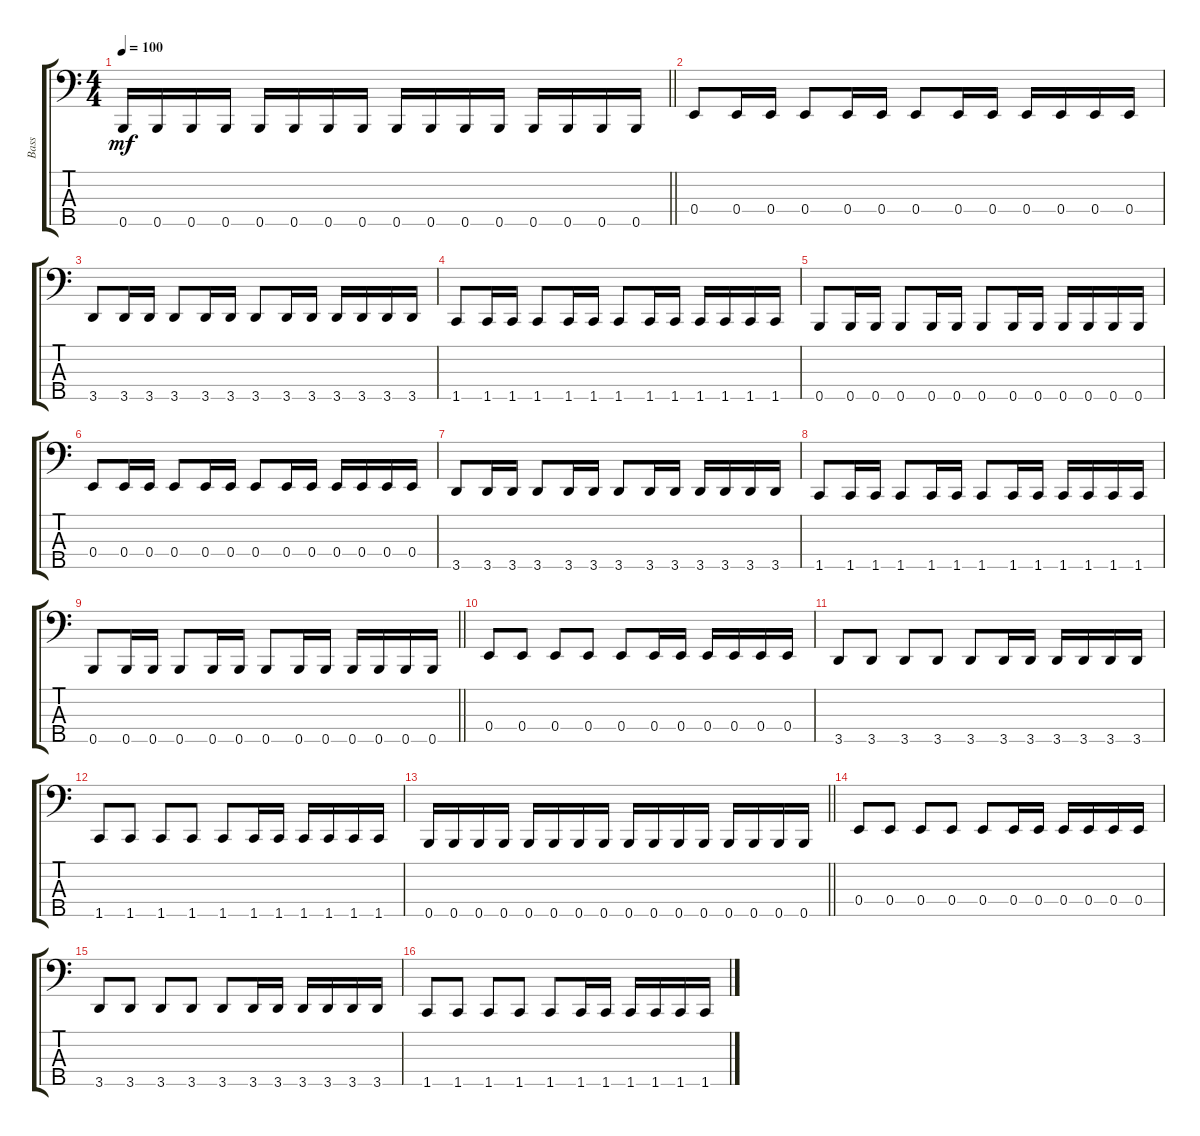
\track ("Bass" "Bass") {instrument electricbassfinger}
\staff {score tabs}
\tuning (G2 D2 A1 E1 B0) {hide}
\ts (4 4)
\tempo 100
\clef f4
\barLineRight lightlight
\ks c
0.5.16{dy mf} 0.5.16 0.5.16 0.5.16 0.5.16 0.5.16 0.5.16 0.5.16 0.5.16 0.5.16 0.5.16 0.5.16 0.5.16 0.5.16 0.5.16 0.5.16 |
0.4.8 0.4.16 0.4.16 0.4.8 0.4.16 0.4.16 0.4.8 0.4.16 0.4.16 0.4.16 0.4.16 0.4.16 0.4.16 |
3.5.8 3.5.16 3.5.16 3.5.8 3.5.16 3.5.16 3.5.8 3.5.16 3.5.16 3.5.16 3.5.16 3.5.16 3.5.16 |
1.5.8 1.5.16 1.5.16 1.5.8 1.5.16 1.5.16 1.5.8 1.5.16 1.5.16 1.5.16 1.5.16 1.5.16 1.5.16 |
0.5.8 0.5.16 0.5.16 0.5.8 0.5.16 0.5.16 0.5.8 0.5.16 0.5.16 0.5.16 0.5.16 0.5.16 0.5.16 |
0.4.8 0.4.16 0.4.16 0.4.8 0.4.16 0.4.16 0.4.8 0.4.16 0.4.16 0.4.16 0.4.16 0.4.16 0.4.16 |
3.5.8 3.5.16 3.5.16 3.5.8 3.5.16 3.5.16 3.5.8 3.5.16 3.5.16 3.5.16 3.5.16 3.5.16 3.5.16 |
1.5.8 1.5.16 1.5.16 1.5.8 1.5.16 1.5.16 1.5.8 1.5.16 1.5.16 1.5.16 1.5.16 1.5.16 1.5.16 |
\barLineRight lightlight
0.5.8 0.5.16 0.5.16 0.5.8 0.5.16 0.5.16 0.5.8 0.5.16 0.5.16 0.5.16 0.5.16 0.5.16 0.5.16 |
0.4.8 0.4.8 0.4.8 0.4.8 0.4.8 0.4.16 0.4.16 0.4.16 0.4.16 0.4.16 0.4.16 |
3.5.8 3.5.8 3.5.8 3.5.8 3.5.8 3.5.16 3.5.16 3.5.16 3.5.16 3.5.16 3.5.16 |
1.5.8 1.5.8 1.5.8 1.5.8 1.5.8 1.5.16 1.5.16 1.5.16 1.5.16 1.5.16 1.5.16 |
\barLineRight lightlight
0.5.16 0.5.16 0.5.16 0.5.16 0.5.16 0.5.16 0.5.16 0.5.16 0.5.16 0.5.16 0.5.16 0.5.16 0.5.16 0.5.16 0.5.16 0.5.16 |
0.4.8 0.4.8 0.4.8 0.4.8 0.4.8 0.4.16 0.4.16 0.4.16 0.4.16 0.4.16 0.4.16 |
3.5.8 3.5.8 3.5.8 3.5.8 3.5.8 3.5.16 3.5.16 3.5.16 3.5.16 3.5.16 3.5.16 |
1.5.8 1.5.8 1.5.8 1.5.8 1.5.8 1.5.16 1.5.16 1.5.16 1.5.16 1.5.16 1.5.16
